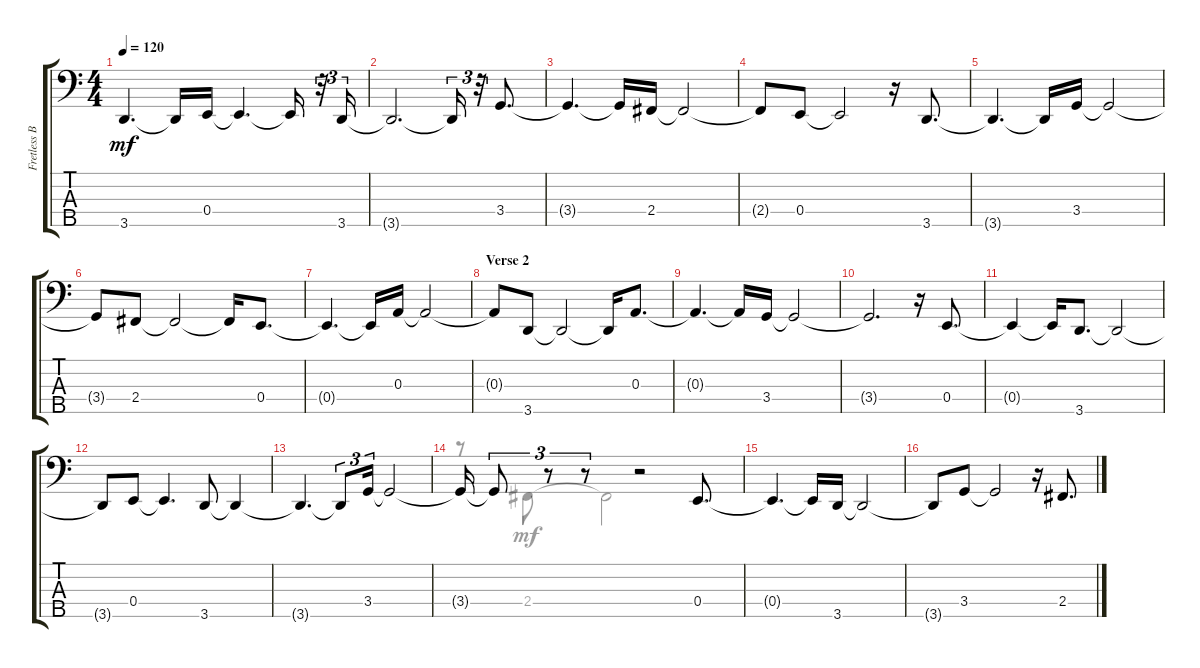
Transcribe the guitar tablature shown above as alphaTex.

\track ("Fretless Bass" "Fretless B") {instrument fretlessbass}
\staff {score tabs}
\tuning (G2 D2 A1 E1 B0) {hide}
\voice
\ts (4 4)
\tempo 120
\clef f4
\ks aminor
3.5{t}.4{d dy mf} 3.5{t}.16 0.4.16 0.4{t}.4{d} 0.4{t}.16 r.32{tu (3 2)} 3.5.16{tu (3 2)} |
3.5{t}.2{d} 3.5{t}.16{tu (3 2)} r.32{tu (3 2)} 3.4.8{d} |
3.4{t}.4{d} 3.4{t}.16 2.4.16 2.4{t}.2 |
2.4{t}.8 0.4.8 0.4{t}.2 r.16 3.5.8{d} |
3.5{t}.4{d} 3.5{t}.16 3.4.16 3.4{t}.2 |
3.4{t}.8 2.4.8 2.4{t}.2 2.4{t}.16 0.4.8{d} |
0.4{t}.4{d} 0.4{t}.16 0.3.16 0.3{t}.2 |
\section ("" "Verse 2")
0.3{t}.8 3.5.8 3.5{t}.2 3.5{t}.16 0.3.8{d} |
0.3{t}.4{d} 0.3{t}.16 3.4.16 3.4{t}.2 |
3.4{t}.2{d} r.16 0.4.8{d} |
0.4{t}.4 0.4{t}.16 3.5.8{d} 3.5{t}.2 |
3.5{t}.8 0.4.8 0.4{t}.4{d} 3.5.8 3.5{t}.4 |
3.5{t}.4{d} 3.5{t}.8{tu (3 2)} 3.4.16{tu (3 2)} 3.4{t}.2 |
3.4{t}.16 3.4{t}.8{tu (3 2)} r.8{tu (3 2)} r.8{tu (3 2)} r.2 0.4.8{d} |
0.4{t}.4{d} 0.4{t}.16 3.5.16 3.5{t}.2 |
3.5{t}.8 3.4.8 3.4{t}.2 r.16 2.4.8{d}
\voice
\clef f4
\ottava regular
\simile none
\ks aminor
|
|
|
|
|
|
|
|
|
|
|
|
|
r.8 2.4.8 2.4{t}.2 |
|
